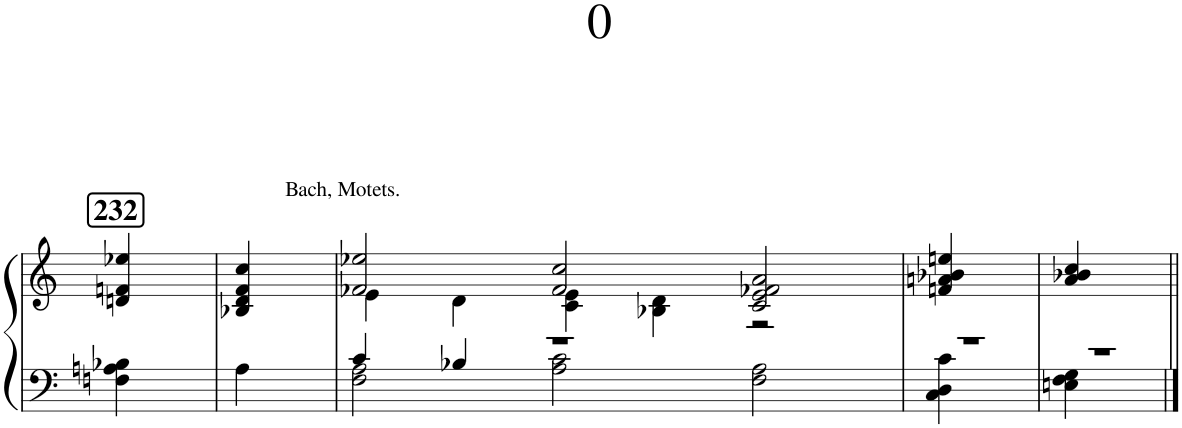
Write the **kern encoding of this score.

**kern	**kern
*part1	*part1
*staff2	*staff1
*I"Piano	*
*I'Pno.	*
*clefF4	*clefG2
*k[]	*k[]
*M1/4	*M1/4
!!LO:REH:place=s1:a:B:cj:fs=14:t=232
=1	=1
4Fn\ 4An\ 4B-X\	4dn/ 4fn/ 4ee-X/
=2	=2
!	!LO:TX:a:t=Bach, Motets.
4A\	4B-X/ 4d/ 4f/ 4cc/
=3	=3
*M6/4	*M6/4
*^	*^
4c/	2F\ 2A\	2f-X/ 2ee-X/	4e\
4B-X/	.	.	4d\
1r	2A\ 2c\	2f-/ 2cc/	4c\ 4e\
.	.	.	4B-X\ 4d\
.	2F\ 2A\	2c/ 2e/ 2f-X/ 2a/	2r
*	*	*v	*v
=4	=4	=4
*M1/4	*	*M1/4
4r	4C\ 4D\ 4c\	4fn/ 4an/ 4b-X/ 4een/
=5	=5	=5
4r	4En\ 4F\ 4G\	4a/ 4b-X/ 4cc/
*v	*v	*
=||	=||
*-	*-
